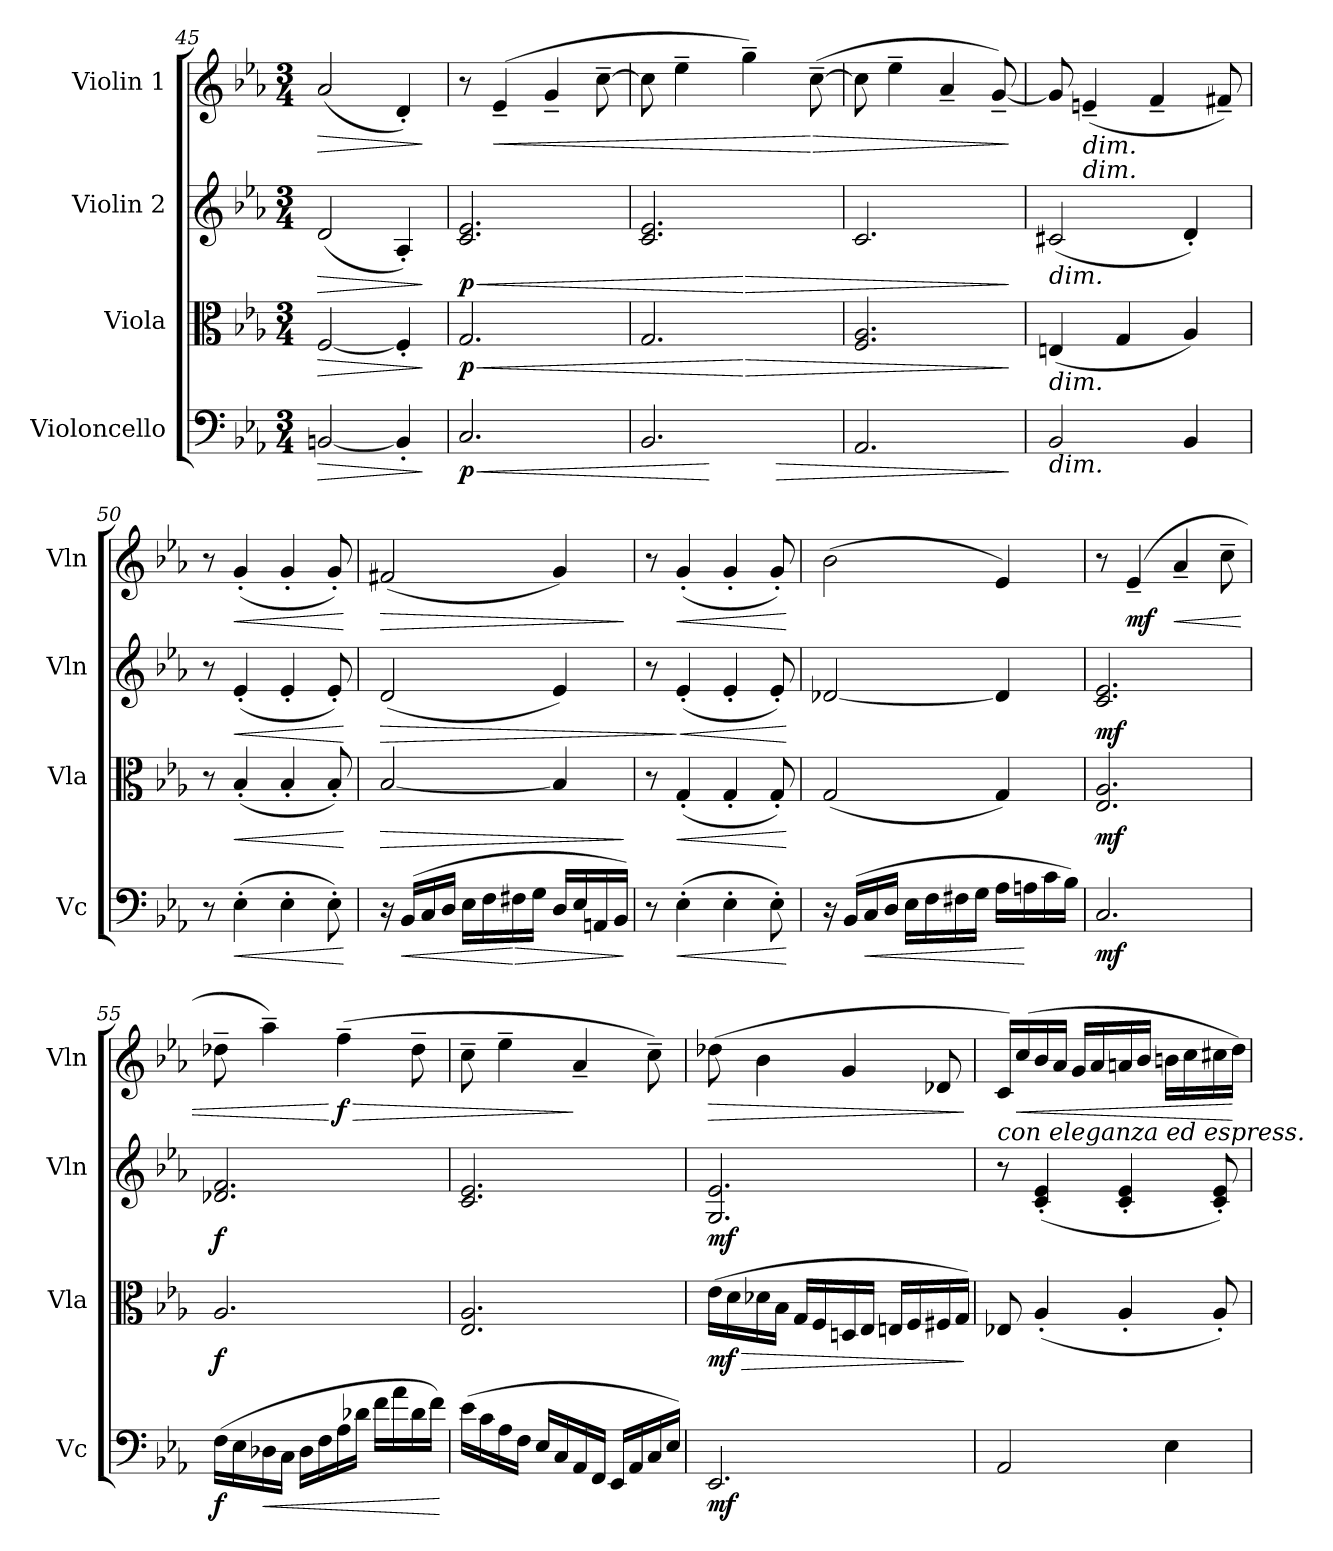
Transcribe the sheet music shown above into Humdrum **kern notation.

**kern	**dynam	**kern	**dynam	**kern	**dynam	**kern	**dynam
*part4	*part4	*part3	*part3	*part2	*part2	*part1	*part1
*staff4	*staff4	*staff3	*staff3	*staff2	*staff2	*staff1	*staff1
*I"Violoncello	*	*I"Viola	*	*I"Violin 2	*	*I"Violin 1	*
*I'Vc	*	*I'Vla	*	*I'Vln	*	*I'Vln	*
!!LO:LB:g=z
*clefF4	*	*clefC3	*	*clefG2	*	*clefG2	*
*k[b-e-a-]	*	*k[b-e-a-]	*	*k[b-e-a-]	*	*k[b-e-a-]	*
*M3/4	*	*M3/4	*	*M3/4	*	*M3/4	*
=45	=45	=45	=45	=45	=45	=45	=45
!	!LO:HP:b	!	!LO:HP:b	!	!LO:HP:b	!	!LO:HP:b
[<2BBn/	>	[<2F/	>	(<2d/	>	(2a-/	>
4BB'/]	.	4F'/]	.	4A-'/)	.	4d'/)	.
.	]	.	]	.	]	.	]
=46	=46	=46	=46	=46	=46	=46	=46
!	!LO:HP:b	!	!LO:HP:b	!	!LO:HP:b	!	!
!	!LO:DY:n=1:b	!	!LO:DY:n=1:b	!	!LO:DY:n=1:b	!	!
2.C/	< p	2.G/	< p	2.c/ 2.e-/	< p	8r	.
!	!	!	!	!	!	!	!LO:HP:b
.	.	.	.	.	.	(4e-~/	<
.	.	.	.	.	.	4g~/	.
.	.	.	.	.	.	[>8cc~\	.
=47	=47	=47	=47	=47	=47	=47	=47
*^	*	*^	*	*^	*	*	*
2.BB-/	4ryy	.	2.G/	4.ryy	.	2.c/ 2.e-/	4.ryy	.	8cc\]	.
.	.	.	.	.	.	.	.	.	4ee-~\	.
.	4ryy	[	.	.	.	.	.	.	.	.
!	!	!	!	!	!LO:HP:n=1:b	!	!	!LO:HP:n=1:b	!	!
.	.	.	.	4.ryy	[ >	.	4.ryy	[ >	4gg~\)	.
!	!	!LO:HP:b	!	!	!	!	!	!	!	!
.	4ryy	>	.	.	.	.	.	.	.	.
!	!	!	!	!	!	!	!	!	!	!LO:HP:n=1:b
.	.	.	.	.	.	.	.	.	([>8cc~\	[ >
*v	*v	*	*	*	*	*v	*v	*	*	*
*	*	*v	*v	*	*	*	*	*
=48	=48	=48	=48	=48	=48	=48	=48
2.AA-/	.	2.F/ 2.A-/	.	2.c/	.	8cc\]	.
.	.	.	.	.	.	4ee-~\	.
.	.	.	.	.	.	4a-~/	.
.	.	.	.	.	.	[<8g~/)	.
.	]	.	]	.	]	.	]
=49	=49	=49	=49	=49	=49	=49	=49
!	!	!	!	!LO:TX:b:i:t=dim.	!	!	!
!	!	!LO:TX:b:i:t=dim.	!	!	!	!	!
!LO:TX:b:i:t=dim.	!	!	!	!	!	!	!
2BB-/	.	(4En/	.	(<2c#X/	.	8g/]	.
!	!	!	!	!	!	!LO:TX:b:i:t=dim.	!
!	!	!	!	!	!	!LO:TX:b:i:t=dim.	!
.	.	.	.	.	.	(4en~/	.
.	.	4G/	.	.	.	.	.
.	.	.	.	.	.	4f~/	.
4BB-/	.	4A-/)	.	4d'/)	.	.	.
.	.	.	.	.	.	8f#X~/)	.
=50	=50	=50	=50	=50	=50	=50	=50
8r	.	8r	.	8r	.	8r	.
!	!LO:HP:b	!	!LO:HP:b	!	!LO:HP:b	!	!LO:HP:b
(4E-'\	<	(4B-'/	<	(4e-'/	<	(4g'/	<
4E-'\	.	4B-'/	.	4e-'/	.	4g'/	.
8E-'\)	.	8B-'/)	.	8e-'/)	.	8g'/)	.
.	[	.	[	.	[	.	[
=51	=51	=51	=51	=51	=51	=51	=51
!	!	!	!LO:HP:b	!	!LO:HP:b	!	!LO:HP:b
16r	.	[<2B-/	>	(<2d/	>	(2f#X/	>
!	!LO:HP:b	!	!	!	!	!	!
(16BB-/LL	<	.	.	.	.	.	.
16C/	.	.	.	.	.	.	.
16D/JJ	.	.	.	.	.	.	.
16E-\LL	.	.	.	.	.	.	.
16F\	.	.	.	.	.	.	.
!	!LO:HP:n=1:b	!	!	!	!	!	!
16F#X\	[ >	.	.	.	.	.	.
16G\JJ	.	.	.	.	.	.	.
16D/LL	.	4B-/]	.	4e-/)	.	4g/)	.
16E-/	.	.	.	.	.	.	.
16AAn/	.	.	.	.	.	.	.
16BB-/JJ)	.	.	.	.	.	.	.
.	]	.	]	.	.	.	]
=52	=52	=52	=52	=52	=52	=52	=52
8r	.	8r	.	8r	.	8r	.
!	!LO:HP:b	!	!LO:HP:b	!	!LO:HP:n=1:b	!	!LO:HP:b
(4E-'\	<	(4G'/	<	(4e-'/	] <	(4g'/	<
4E-'\	.	4G'/	.	4e-'/	.	4g'/	.
8E-'\)	.	8G'/)	.	8e-'/)	.	8g'/)	.
.	[	.	[	.	[	.	[
!!LO:LB:g=z
=53	=53	=53	=53	=53	=53	=53	=53
16r	.	(2G/	.	[<2d-X/	.	(2b-\	.
(16BB-/LL	.	.	.	.	.	.	.
!	!LO:HP:b	!	!	!	!	!	!
16C/	<	.	.	.	.	.	.
16D/JJ	.	.	.	.	.	.	.
16E-\LL	.	.	.	.	.	.	.
16F\	.	.	.	.	.	.	.
16F#X\	.	.	.	.	.	.	.
16G\JJ	.	.	.	.	.	.	.
16A-\LL	.	4G/)	.	4d-/]	.	4e-/)	.
16An\	[	.	.	.	.	.	.
16c\	.	.	.	.	.	.	.
16B-\JJ)	.	.	.	.	.	.	.
=54	=54	=54	=54	=54	=54	=54	=54
!	!LO:DY:b	!	!LO:DY:b	!	!LO:DY:b	!	!
2.C/	mf	2.E-/ 2.A-/	mf	2.c/ 2.e-/	mf	8r	.
!	!	!	!	!	!	!	!LO:DY:b
.	.	.	.	.	.	(4e-~/	mf
!	!	!	!	!	!	!	!LO:HP:b
.	.	.	.	.	.	4a-~/	<
.	.	.	.	.	.	8cc~\	.
=55	=55	=55	=55	=55	=55	=55	=55
!	!LO:DY:b	!	!LO:DY:b	!	!LO:DY:b	!	!
(16F\LL	f	2.A-/	f	2.d-X/ 2.f/	f	8dd-X~\	.
16E-\	.	.	.	.	.	.	.
!	!LO:HP:b	!	!	!	!	!	!
16D-X\	<	.	.	.	.	4aa-~\)	.
16C\JJ	.	.	.	.	.	.	.
16D-\LL	.	.	.	.	.	.	.
16F\	.	.	.	.	.	.	.
!	!	!	!	!	!	!	!LO:HP:n=1:b
!	!	!	!	!	!	!	!LO:DY:n=1:b
16A-\	.	.	.	.	.	(4ff~\	[ > f
16d-X\JJ	.	.	.	.	.	.	.
16f\LL	.	.	.	.	.	.	.
16a-\	.	.	.	.	.	.	.
16d-\	.	.	.	.	.	8dd-~\	.
16f\JJ)	.	.	.	.	.	.	.
.	[	.	.	.	.	.	.
=56	=56	=56	=56	=56	=56	=56	=56
(16e-\LL	.	2.E-/ 2.A-/	.	2.c/ 2.e-/	.	8cc~\	.
16c\	.	.	.	.	.	.	.
16A-\	.	.	.	.	.	4ee-~\	.
16F\JJ	.	.	.	.	.	.	.
16E-/LL	.	.	.	.	.	.	.
16C/	.	.	.	.	.	.	.
16AA-/	.	.	.	.	.	4a-~/	]
16FF/JJ	.	.	.	.	.	.	.
16EE-/LL	.	.	.	.	.	.	.
16AA-/	.	.	.	.	.	.	.
16C/	.	.	.	.	.	8cc~\)	.
16E-/JJ)	.	.	.	.	.	.	.
!!LO:PB:g=z
=57	=57	=57	=57	=57	=57	=57	=57
!	!LO:DY:b	!	!LO:HP:b	!	!	!	!LO:HP:b
!	!	!	!LO:DY:n=1:b	!	!LO:DY:b	!	!
2.EE-/	mf	(16e-\LL	> mf	2.G/ 2.e-/	mf	(8dd-X\	>
.	.	16d\	.	.	.	.	.
.	.	16d-X\	.	.	.	4b-\	.
.	.	16B-\JJ	.	.	.	.	.
.	.	16G/LL	.	.	.	.	.
.	.	16F/	.	.	.	.	.
.	.	16Dn/	.	.	.	4g/	.
.	.	16E-/JJ	.	.	.	.	.
.	.	16En/LL	.	.	.	.	.
.	.	16F/	.	.	.	.	.
.	.	16F#X/	.	.	.	8d-X/	.
.	.	16G/JJ)	.	.	.	.	.
.	.	.	]	.	.	.	]
=58	=58	=58	=58	=58	=58	=58	=58
!	!	!	!	!	!	!LO:TX:b:i:t=con eleganza ed espress.	!
2AA-/	.	8E-X/	.	8r	.	16c/LL)	.
!	!	!	!	!	!	!	!LO:HP:b
.	.	.	.	.	.	(16cc/	<
.	.	(4A-'/	.	(4c/' 4e-/'	.	16b-/	.
.	.	.	.	.	.	16a-/JJ	.
.	.	.	.	.	.	16g/LL	.
.	.	.	.	.	.	16a-/	.
.	.	4A-'/	.	4c/' 4e-/'	.	16an/	.
.	.	.	.	.	.	16b-/JJ	.
4E-\	.	.	.	.	.	16bn\LL	.
.	.	.	.	.	.	16cc\	.
.	.	8A-'/)	.	8c/' 8e-/')	.	16cc#X\	.
.	.	.	.	.	.	16dd\JJ)	[
=	=	=	=	=	=	=	=
*-	*-	*-	*-	*-	*-	*-	*-
